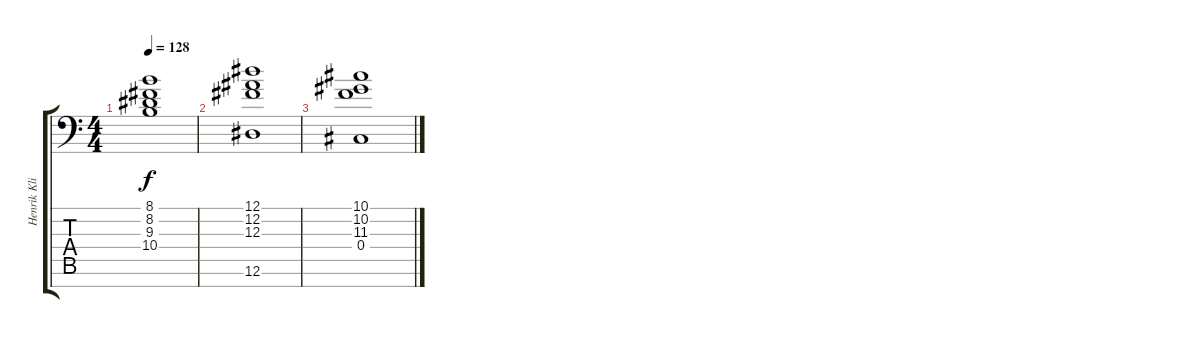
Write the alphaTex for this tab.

\track ("Henrik Klingenberg - Keyboard" "Henrik Kli") {instrument pad2warm}
\staff {score tabs}
\tuning (Eb4 Bb3 Gb3 Db3 Ab2 Eb2 Bb1) {hide}
\ts (4 4)
\tempo 128
\clef f4
\ks c
(8.1 8.2 9.3 10.4).1{dy f} |
(12.1 12.2 12.3 12.6).1 |
(10.1 10.2 11.3 0.4).1
